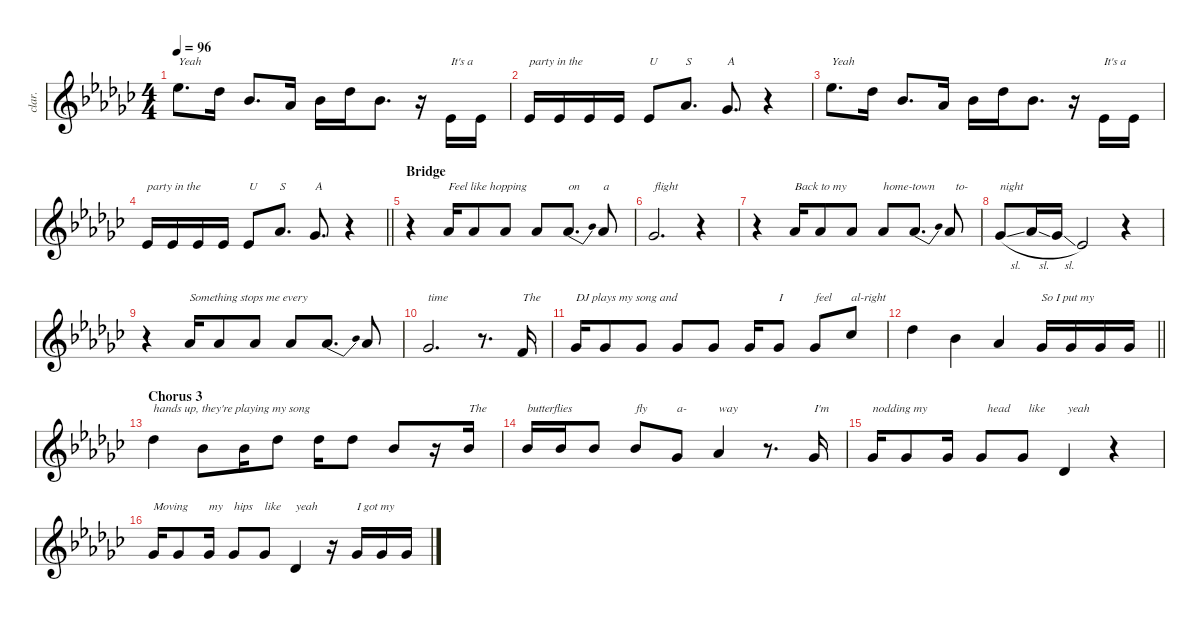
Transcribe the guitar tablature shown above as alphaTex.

\defaultSystemsLayout 4
\hideDynamics
\bracketExtendMode nobrackets
\otherSystemsTrackNameOrientation horizontal
\track ("Vocals" "clar.") {instrument clarinet}
\staff {score}
\tuning (Eb4 Bb3 Gb3 Db3 Ab2 Eb2)
\ts (4 4)
\tempo 96
\clef g2
\ks gb
17.2{acc b}.8{d txt "Yeah" dy f beam Down} 15.2{acc b}.16{beam Down} 12.2{acc b}.8{d beam Up} 10.2{acc b}.16{beam Up} 12.2{acc b}.16{beam Down} 15.2{acc b}.16{beam Down} 12.2{acc b}.8{d beam Down} r.16{beam Down} 9.3{acc b}.16{txt "It's a" beam Up} 9.3{acc b}.16{beam Up} |
9.3{acc b}.16{txt "party in the" beam Up} 9.3{acc b}.16{beam Up} 9.3{acc b}.16{beam Up} 9.3{acc b}.16{beam Up} 9.3{acc b}.8{txt "U" beam Up} 10.2{acc b}.8{d txt "S" beam Up} 12.3{acc b}.8{d txt "A" beam Up} r.4{beam Up} |
17.2{acc b}.8{d txt "Yeah" beam Down} 15.2{acc b}.16{beam Down} 12.2{acc b}.8{d beam Up} 10.2{acc b}.16{beam Up} 12.2{acc b}.16{beam Down} 15.2{acc b}.16{beam Down} 12.2{acc b}.8{d beam Down} r.16{beam Down} 9.3{acc b}.16{txt "It's a" beam Up} 9.3{acc b}.16{beam Up} |
\barLineRight lightlight
9.3{acc b}.16{txt "party in the" beam Up} 9.3{acc b}.16{beam Up} 9.3{acc b}.16{beam Up} 9.3{acc b}.16{beam Up} 9.3{acc b}.8{txt "U" beam Up} 10.2{acc b}.8{d txt "S" beam Up} 12.3{acc b}.8{d txt "A" beam Up} r.4{beam Up} |
\section ("" "Bridge")
r.4{beam Down} 10.2{acc b}.16{txt "Feel like hopping" beam Up} 10.2{acc b}.8{beam Up} 10.2{acc b}.8{beam Up} 10.2{acc b}.8{beam Up} 10.2{be (bend 0 0 22.999999199999998 4) acc b}.8{d txt "on" beam Up} 10.2{acc b}.8{txt "a" beam Up} |
8.2{acc b}.2{d txt "flight" beam Up} r.4{beam Up} |
r.4{beam Down} 10.2{acc b}.16{txt "Back to my" beam Up} 10.2{acc b}.8{beam Up} 10.2{acc b}.8{beam Up} 10.2{acc b}.8{txt "home-town" beam Up} 10.2{be (bend 0 0 15 4) acc b}.8{d beam Up} 10.2{acc b}.8{txt "  to-" beam Up} |
8.2{sl acc b}.8{txt "night" beam Up} 10.2{sl acc b}.16{beam Up} 8.2{sl acc b}.16{beam Up} 5.2{acc b}.2{beam Up} r.4{beam Up} |
r.4{beam Down} 10.2{acc b}.16{txt "Something stops me every" beam Up} 10.2{acc b}.8{beam Up} 10.2{acc b}.8{beam Up} 10.2{acc b}.8{beam Up} 10.2{be (bend 0 0 22.999999199999998 4) acc b}.8{d beam Up} 10.2{acc b}.8{beam Up} |
8.2{acc b}.2{d txt "time" beam Up} r.8{d beam Up} 7.2{acc forcenatural}.16{txt "The" beam Up} |
8.2{acc b}.16{txt "DJ plays my song and" beam Up} 8.2{acc b}.8{beam Up} 8.2{acc b}.8{beam Up} 8.2{acc b}.8{beam Up} 8.2{acc b}.8{beam Up} 8.2{acc b}.16{beam Up} 8.2{acc b}.8{txt "I" beam Up} 8.2{acc b}.8{txt "feel" beam Up} 13.2{acc b}.8{txt "al-right" beam Up} |
\barLineRight lightlight
15.2{acc b}.4{beam Down} 12.2{acc b}.4{beam Down} 10.2{acc b}.4{beam Up} 12.3{acc b}.16{txt "So I put my" beam Up} 12.3{acc b}.16{beam Up} 12.3{acc b}.16{beam Up} 12.3{acc b}.16{beam Up} |
\section ("" "Chorus 3")
15.2{acc b}.4{txt "hands up, they're playing my song" beam Down} 12.2{acc b}.8{beam Down} 12.2{acc b}.16{beam Down} 15.2{acc b}.8{beam Down} 15.2{acc b}.16{beam Down} 15.2{acc b}.8{beam Down} 12.2{acc b}.8{beam Up} r.16{beam Up} 12.2{acc b}.16{txt "The" beam Up} |
12.2{acc b}.16{txt "butterflies" beam Up} 12.2{acc b}.16{beam Up} 12.2{acc b}.8{beam Up} 12.2{acc b}.8{txt "fly" beam Up} 12.3{acc b}.8{txt "a-" beam Up} 10.2{acc b}.4{txt "way" beam Up} r.8{d beam Up} 12.3{acc b}.16{txt "I'm" beam Up} |
12.3{acc b}.16{txt "nodding my" beam Up} 12.3{acc b}.8{beam Up} 12.3{acc b}.16{beam Up} 12.3{acc b}.8{txt "  head" beam Up} 12.3{acc b}.8{txt "  like" beam Up} 7.3{acc b}.4{txt " yeah" beam Up} r.4{beam Up} |
12.3{acc b}.16{txt "Moving" beam Up} 12.3{acc b}.8{beam Up} 12.3{acc b}.16{txt "my" beam Up} 12.3{acc b}.8{txt "hips" beam Up} 12.3{acc b}.8{txt "like" beam Up} 7.3{acc b}.4{txt "yeah" beam Up} r.16{beam Up} 12.3{acc b}.16{txt "I got my" beam Up} 12.3{acc b}.16{beam Up} 12.3{acc b}.16{beam Up}
